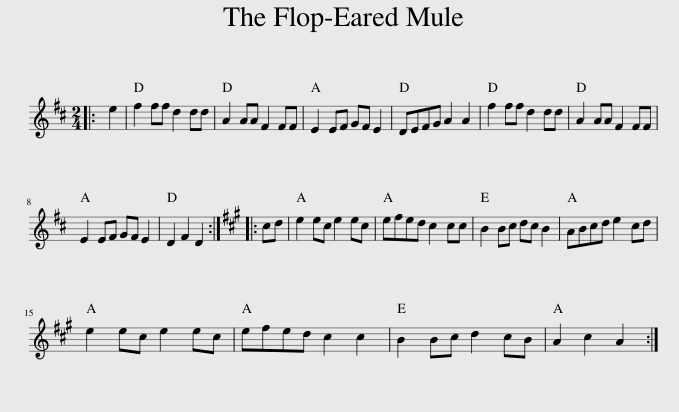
X:1
L:1/8
M:2/4
I:linebreak $
K:D
V:1 treble
V:1
|: e2 | f2 ff d2 dd | A2 AA F2 FF | E2 EF GF E2 | DEFG A2 A2 | %5
 f2 ff d2 dd | A2 AA F2 FF |$ E2 EF GF E2 | D2 F2 D2 ::[K:A] cd | %10
 e2 ec e2 ec | efed c2 cc | B2 Bc dc B2 | ABcd e2 cd |$ e2 ec e2 ec | %15
 efed c2 c2 | B2 Bc d2 cB | A2 c2 A2 :| %18
